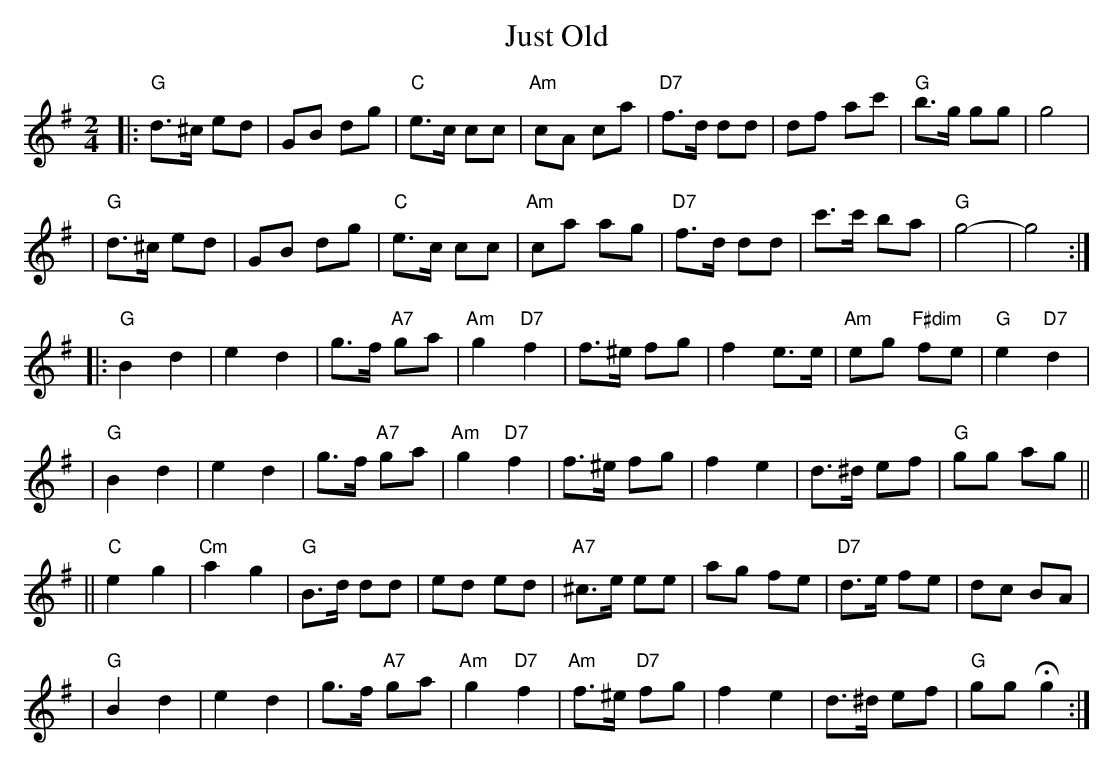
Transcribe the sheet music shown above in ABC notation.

X:1
T: Just Old
M: 2/4
L: 1/8
K: G
|: "G"d>^c ed | GB dg | "C"e>c cc | "Am"cA ca \
| "D7"f>d dd | df ac' | "G"b>g gg | g4 |
| "G"d>^c ed | GB dg | "C"e>c cc | "Am"ca ag \
| "D7"f>d dd | c'>c' ba | "G"g4- | g4 :|
|: "G"B2 d2 | e2 d2 | g>f "A7"ga | "Am"g2 "D7"f2 \
| f>^e fg | f2 e>e | "Am"eg "F#dim"fe | "G"e2 "D7"d2 |
| "G"B2 d2 | e2 d2 | g>f "A7"ga | "Am"g2 "D7"f2 \
| f>^e fg | f2 e2 | d>^d ef | "G"gg ag ||
|| "C"e2 g2 | "Cm"a2 g2 | "G"B>d dd | ed ed \
| "A7"^c>e ee | ag fe | "D7"d>e fe | dc BA |
| "G"B2 d2 | e2 d2 | g>f "A7"ga | "Am"g2 "D7"f2 \
| "Am"f>^e "D7"fg | f2 e2 | d>^d ef | "G"gg Hg2 :|
